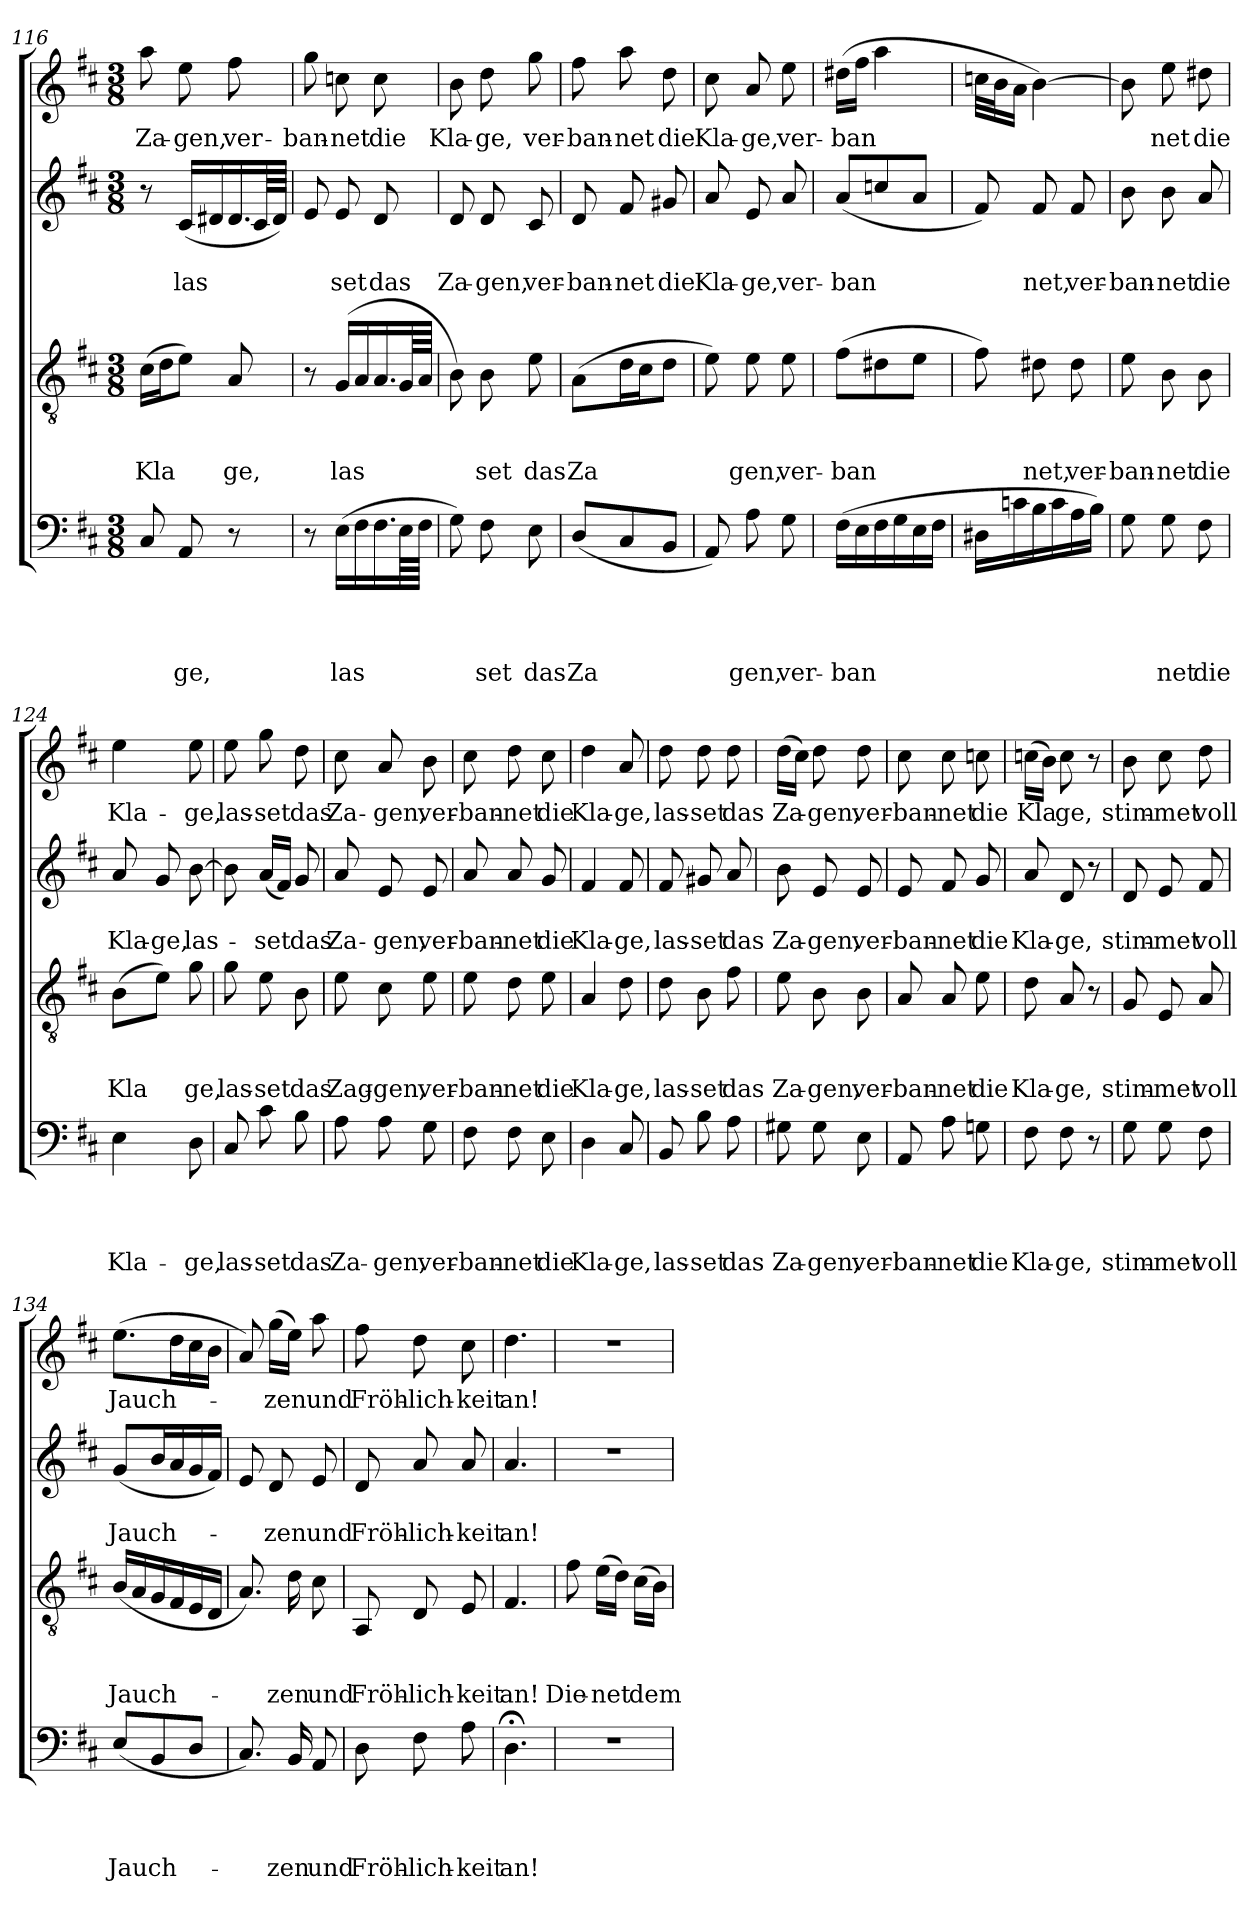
**kern	**text	**text	**text	**text	**kern	**text	**text	**text	**kern	**text	**text	**kern	**text
*part4	*part4	*part4	*part4	*part4	*part3	*part3	*part3	*part3	*part2	*part2	*part2	*part1	*part1
*staff4	*staff4	*staff4	*staff4	*staff4	*staff3	*staff3	*staff3	*staff3	*staff2	*staff2	*staff2	*staff1	*staff1
*clefF4	*	*	*	*	*clefGv2	*	*	*	*clefG2	*	*	*clefG2	*
*k[f#c#]	*	*	*	*	*k[f#c#]	*	*	*	*k[f#c#]	*	*	*k[f#c#]	*
*D:	*	*	*	*	*D:	*	*	*	*D:	*	*	*D:	*
*M3/8	*	*	*	*	*M3/8	*	*	*	*M3/8	*	*	*M3/8	*
=116	=116	=116	=116	=116	=116	=116	=116	=116	=116	=116	=116	=116	=116
!	!	!	!	!	!	!	!	!LO:LY:b	!	!	!	!	!LO:LY:b
8C#/	.	.	.	.	(>16c#\LL	.	.	Kla	8r	.	.	8aa\	Za-
.	.	.	.	.	16d\J	.	.	.	.	.	.	.	.
!	!	!	!	!LO:LY:b	!	!	!	!	!	!	!LO:LY:b	!	!LO:LY:b
8AA/	.	.	.	ge,	8e\J)	.	.	.	(<16c#/LL	.	las	8ee\	-gen,
.	.	.	.	.	.	.	.	.	16d#X/	.	.	.	.
!	!	!	!	!	!	!	!	!LO:LY:b	!	!	!	!	!LO:LY:b
8r	.	.	.	.	8A/	.	.	ge,	16.d#/	.	.	8ff#\	ver-
.	.	.	.	.	.	.	.	.	64c#/LL	.	.	.	.
.	.	.	.	.	.	.	.	.	64d#/JJJJ)	.	.	.	.
!!LO:PB:g=z
=117	=117	=117	=117	=117	=117	=117	=117	=117	=117	=117	=117	=117	=117
!	!	!	!	!	!	!	!	!	!	!	!	!	!LO:LY:b
8r	.	.	.	.	8r	.	.	.	8e/	.	.	8gg\	-ban-
!	!	!	!	!LO:LY:b	!	!	!	!LO:LY:b	!	!	!LO:LY:b	!	!LO:LY:b
(>16E\LL	.	.	.	las	(<16G/LL	.	.	las	8e/	.	set	8ccn\	-net
16F#\	.	.	.	.	16A/	.	.	.	.	.	.	.	.
!	!	!	!	!	!	!	!	!	!	!	!LO:LY:b	!	!LO:LY:b
16.F#\	.	.	.	.	16.A/	.	.	.	8d/	.	das	8cc\	die
64E\LL	.	.	.	.	64G/LL	.	.	.	.	.	.	.	.
64F#\JJJJ	.	.	.	.	64A/JJJJ	.	.	.	.	.	.	.	.
=118	=118	=118	=118	=118	=118	=118	=118	=118	=118	=118	=118	=118	=118
!	!	!	!	!	!	!	!	!	!	!	!LO:LY:b	!	!LO:LY:b
8G\)	.	.	.	.	8B\)	.	.	.	8d/	.	Za-	8b\	Kla-
!	!	!	!	!LO:LY:b	!	!	!	!LO:LY:b	!	!	!LO:LY:b	!	!LO:LY:b
8F#\	.	.	.	set	8B\	.	.	set	8d/	.	-gen,	8dd\	-ge,
!	!	!	!	!LO:LY:b	!	!	!	!LO:LY:b	!	!	!LO:LY:b	!	!LO:LY:b
8E\	.	.	.	das	8e\	.	.	das	8c#/	.	ver-	8gg\	ver-
=119	=119	=119	=119	=119	=119	=119	=119	=119	=119	=119	=119	=119	=119
!	!	!	!	!LO:LY:b	!	!	!	!LO:LY:b	!	!	!LO:LY:b	!	!LO:LY:b
(<8D/L	.	.	.	Za	(>8A\L	.	.	Za	8d/	.	-ban-	8ff#\	-ban-
!	!	!	!	!	!	!	!	!	!	!	!LO:LY:b	!	!LO:LY:b
8C#/	.	.	.	.	16d\L	.	.	.	8f#/	.	-net	8aa\	-net
.	.	.	.	.	16c#\J	.	.	.	.	.	.	.	.
!	!	!	!	!	!	!	!	!	!	!	!LO:LY:b	!	!LO:LY:b
8BB/J	.	.	.	.	8d\J	.	.	.	8g#X/	.	die	8dd\	die
=120	=120	=120	=120	=120	=120	=120	=120	=120	=120	=120	=120	=120	=120
!	!	!	!	!	!	!	!	!	!	!	!LO:LY:b	!	!LO:LY:b
8AA/)	.	.	.	.	8e\)	.	.	.	8a/	.	Kla-	8cc#\	Kla-
!	!	!	!	!LO:LY:b	!	!	!	!LO:LY:b	!	!	!LO:LY:b	!	!LO:LY:b
8A\	.	.	.	gen,	8e\	.	.	gen,	8e/	.	-ge,	8a/	-ge,
!	!	!	!	!LO:LY:b	!	!	!	!LO:LY:b	!	!	!LO:LY:b	!	!LO:LY:b
8G\	.	.	.	ver-	8e\	.	.	ver-	8a/	.	ver-	8ee\	ver-
=121	=121	=121	=121	=121	=121	=121	=121	=121	=121	=121	=121	=121	=121
!	!	!	!	!LO:LY:b	!	!	!	!LO:LY:b	!	!	!LO:LY:b	!	!LO:LY:b
(>16F#\LL	.	.	.	-ban	(>8f#\L	.	.	-ban	(>8a/L	.	-ban	(>16dd#X\LL	-ban
16E\	.	.	.	.	.	.	.	.	.	.	.	16ff#\JJ	.
16F#\	.	.	.	.	8d#X\	.	.	.	8ccn/	.	.	4aa\	.
16G\	.	.	.	.	.	.	.	.	.	.	.	.	.
16E\	.	.	.	.	8e\J	.	.	.	8a/J	.	.	.	.
16F#\JJ	.	.	.	.	.	.	.	.	.	.	.	.	.
=122	=122	=122	=122	=122	=122	=122	=122	=122	=122	=122	=122	=122	=122
16D#X\LL	.	.	.	.	8f#\)	.	.	.	8f#/)	.	.	32ccn\LLL	.
.	.	.	.	.	.	.	.	.	.	.	.	32b\J	.
16cn\	.	.	.	.	.	.	.	.	.	.	.	16a\JJ	.
!	!	!	!	!	!	!	!	!LO:LY:b	!	!	!LO:LY:b	!	!
16B\	.	.	.	.	8d#X\	.	.	net,	8f#/	.	net,	[4b\)	.
16c\	.	.	.	.	.	.	.	.	.	.	.	.	.
!	!	!	!	!	!	!	!	!LO:LY:b	!	!	!LO:LY:b	!	!
16A\	.	.	.	.	8d#\	.	.	ver-	8f#/	.	ver-	.	.
16B\JJ)	.	.	.	.	.	.	.	.	.	.	.	.	.
!!LO:LB:g=z
=123	=123	=123	=123	=123	=123	=123	=123	=123	=123	=123	=123	=123	=123
!	!	!	!	!	!	!	!	!LO:LY:b	!	!	!LO:LY:b	!	!
8G\	.	.	.	.	8e\	.	.	-ban-	8b\	.	-ban-	8b\]	.
!	!	!	!	!LO:LY:b	!	!	!	!LO:LY:b	!	!	!LO:LY:b	!	!LO:LY:b
8G\	.	.	.	net	8B\	.	.	-net	8b\	.	-net	8ee\	net
!	!	!	!	!LO:LY:b	!	!	!	!LO:LY:b	!	!	!LO:LY:b	!	!LO:LY:b
8F#\	.	.	.	die	8B\	.	.	die	8a/	.	die	8dd#X\	die
=124	=124	=124	=124	=124	=124	=124	=124	=124	=124	=124	=124	=124	=124
!	!	!	!	!LO:LY:b	!	!	!	!LO:LY:b	!	!	!LO:LY:b	!	!LO:LY:b
4E\	.	.	.	Kla-	(>8B\L	.	.	Kla	8a/	.	Kla-	4ee\	Kla-
!	!	!	!	!	!	!	!	!	!	!	!LO:LY:b	!	!
.	.	.	.	.	8e\J)	.	.	.	8g/	.	-ge,	.	.
!	!	!	!	!LO:LY:b	!	!	!	!LO:LY:b	!	!	!LO:LY:b	!	!LO:LY:b
8D\	.	.	.	-ge,	8g\	.	.	ge,	[8b\	.	las-	8ee\	-ge,
=125	=125	=125	=125	=125	=125	=125	=125	=125	=125	=125	=125	=125	=125
!	!	!	!	!LO:LY:b	!	!	!	!LO:LY:b	!	!	!	!	!LO:LY:b
8C#/	.	.	.	las-	8g\	.	.	las-	8b\]	.	.	8ee\	las-
!	!	!	!	!LO:LY:b	!	!	!	!LO:LY:b	!	!	!LO:LY:b	!	!LO:LY:b
8c#\	.	.	.	-set	8e\	.	.	-set	(<16a/LL	.	-set	8gg\	-set
.	.	.	.	.	.	.	.	.	16f#/JJ)	.	.	.	.
!	!	!	!	!LO:LY:b	!	!	!	!LO:LY:b	!	!	!LO:LY:b	!	!LO:LY:b
8B\	.	.	.	das	8B\	.	.	das	8g/	.	das	8dd\	das
=126	=126	=126	=126	=126	=126	=126	=126	=126	=126	=126	=126	=126	=126
!	!	!	!	!LO:LY:b	!	!	!	!LO:LY:b	!	!	!LO:LY:b	!	!LO:LY:b
8A\	.	.	.	Za-	8e\	.	.	Zag-	8a/	.	Za-	8cc#\	Za-
!	!	!	!	!LO:LY:b	!	!	!	!LO:LY:b	!	!	!LO:LY:b	!	!LO:LY:b
8A\	.	.	.	-gen,	8c#\	.	.	-gen,	8e/	.	-gen,	8a/	-gen,
!	!	!	!	!LO:LY:b	!	!	!	!LO:LY:b	!	!	!LO:LY:b	!	!LO:LY:b
8G\	.	.	.	ver-	8e\	.	.	ver-	8e/	.	ver-	8b\	ver-
=127	=127	=127	=127	=127	=127	=127	=127	=127	=127	=127	=127	=127	=127
!	!	!	!	!LO:LY:b	!	!	!	!LO:LY:b	!	!	!LO:LY:b	!	!LO:LY:b
8F#\	.	.	.	-ban-	8e\	.	.	-ban-	8a/	.	-ban-	8cc#\	-ban-
!	!	!	!	!LO:LY:b	!	!	!	!LO:LY:b	!	!	!LO:LY:b	!	!LO:LY:b
8F#\	.	.	.	-net	8d\	.	.	-net	8a/	.	-net	8dd\	-net
!	!	!	!	!LO:LY:b	!	!	!	!LO:LY:b	!	!	!LO:LY:b	!	!LO:LY:b
8E\	.	.	.	die	8e\	.	.	die	8g/	.	die	8cc#\	die
!!LO:LB:g=z
=128	=128	=128	=128	=128	=128	=128	=128	=128	=128	=128	=128	=128	=128
!	!	!	!	!LO:LY:b	!	!	!	!LO:LY:b	!	!	!LO:LY:b	!	!LO:LY:b
4D\	.	.	.	Kla-	4A/	.	.	Kla-	4f#/	.	Kla-	4dd\	Kla-
!	!	!	!	!LO:LY:b	!	!	!	!LO:LY:b	!	!	!LO:LY:b	!	!LO:LY:b
8C#/	.	.	.	-ge,	8d\	.	.	-ge,	8f#/	.	-ge,	8a/	-ge,
=129	=129	=129	=129	=129	=129	=129	=129	=129	=129	=129	=129	=129	=129
!	!	!	!	!LO:LY:b	!	!	!	!LO:LY:b	!	!	!LO:LY:b	!	!LO:LY:b
8BB/	.	.	.	las-	8d\	.	.	las-	8f#/	.	las-	8dd\	las-
!	!	!	!	!LO:LY:b	!	!	!	!LO:LY:b	!	!	!LO:LY:b	!	!LO:LY:b
8B\	.	.	.	-set	8B\	.	.	-set	8g#X/	.	-set	8dd\	-set
!	!	!	!	!LO:LY:b	!	!	!	!LO:LY:b	!	!	!LO:LY:b	!	!LO:LY:b
8A\	.	.	.	das	8f#\	.	.	das	8a/	.	das	8dd\	das
=130	=130	=130	=130	=130	=130	=130	=130	=130	=130	=130	=130	=130	=130
!	!	!	!	!LO:LY:b	!	!	!	!LO:LY:b	!	!	!LO:LY:b	!	!LO:LY:b
8G#X\	.	.	.	Za-	8e\	.	.	Za-	8b\	.	Za-	(>16dd\LL	Za-
.	.	.	.	.	.	.	.	.	.	.	.	16cc#\JJ)	.
!	!	!	!	!LO:LY:b	!	!	!	!LO:LY:b	!	!	!LO:LY:b	!	!LO:LY:b
8G#\	.	.	.	-gen,	8B\	.	.	-gen,	8e/	.	-gen,	8dd\	-gen,
!	!	!	!	!LO:LY:b	!	!	!	!LO:LY:b	!	!	!LO:LY:b	!	!LO:LY:b
8E\	.	.	.	ver-	8B\	.	.	ver-	8e/	.	ver-	8dd\	ver-
=131	=131	=131	=131	=131	=131	=131	=131	=131	=131	=131	=131	=131	=131
!	!	!	!	!LO:LY:b	!	!	!	!LO:LY:b	!	!	!LO:LY:b	!	!LO:LY:b
8AA/	.	.	.	-ban-	8A/	.	.	-ban-	8e/	.	-ban-	8cc#\	-ban-
!	!	!	!	!LO:LY:b	!	!	!	!LO:LY:b	!	!	!LO:LY:b	!	!LO:LY:b
8A\	.	.	.	-net	8A/	.	.	-net	8f#/	.	-net	8cc#\	-net
!	!	!	!	!LO:LY:b	!	!	!	!LO:LY:b	!	!	!LO:LY:b	!	!LO:LY:b
8Gn\	.	.	.	die	8e\	.	.	die	8g/	.	die	8ccn\	die
!!LO:PB:g=z
=132	=132	=132	=132	=132	=132	=132	=132	=132	=132	=132	=132	=132	=132
!	!	!	!	!LO:LY:b	!	!	!	!LO:LY:b	!	!	!LO:LY:b	!	!LO:LY:b
8F#\	.	.	.	Kla-	8d\	.	.	Kla-	8a/	.	Kla-	(>16ccn\LL	Kla
.	.	.	.	.	.	.	.	.	.	.	.	16b\JJ)	.
!	!	!	!	!LO:LY:b	!	!	!	!LO:LY:b	!	!	!LO:LY:b	!	!LO:LY:b
8F#\	.	.	.	-ge,	8A/	.	.	-ge,	8d/	.	-ge,	8cc\	ge,
8r	.	.	.	.	8r	.	.	.	8r	.	.	8r	.
=133	=133	=133	=133	=133	=133	=133	=133	=133	=133	=133	=133	=133	=133
!	!	!	!	!LO:LY:b	!	!	!	!LO:LY:b	!	!	!LO:LY:b	!	!LO:LY:b
8G\	.	.	.	stim-	8G/	.	.	stim-	8d/	.	stim-	8b\	stim-
!	!	!	!	!LO:LY:b	!	!	!	!LO:LY:b	!	!	!LO:LY:b	!	!LO:LY:b
8G\	.	.	.	-met	8E/	.	.	-met	8e/	.	-met	8cc#\	-met
!	!	!	!	!LO:LY:b	!	!	!	!LO:LY:b	!	!	!LO:LY:b	!	!LO:LY:b
8F#\	.	.	.	voll	8A/	.	.	voll	8f#/	.	voll	8dd\	voll
=134	=134	=134	=134	=134	=134	=134	=134	=134	=134	=134	=134	=134	=134
!	!	!	!	!LO:LY:b	!	!	!	!LO:LY:b	!	!	!LO:LY:b	!	!LO:LY:b
(<8E/L	.	.	.	Jauch-	(<16B/LL	.	.	Jauch-	(<8g/L	.	Jauch-	(>8.ee\L	Jauch-
.	.	.	.	.	16A/	.	.	.	.	.	.	.	.
8BB/	.	.	.	.	16G/	.	.	.	16b/L	.	.	.	.
.	.	.	.	.	16F#/	.	.	.	16a/	.	.	16dd\L	.
8D/J	.	.	.	.	16E/	.	.	.	16g/	.	.	16cc#\	.
.	.	.	.	.	16D/JJ	.	.	.	16f#/JJ)	.	.	16b\JJ	.
=135	=135	=135	=135	=135	=135	=135	=135	=135	=135	=135	=135	=135	=135
8.C#/)	.	.	.	.	8.A/)	.	.	.	8e/	.	.	8a/)	.
!	!	!	!	!	!	!	!	!	!	!	!LO:LY:b	!	!LO:LY:b
.	.	.	.	.	.	.	.	.	8d/	.	-zen	(>16gg\LL	-zen
!	!	!	!	!LO:LY:b	!	!	!	!LO:LY:b	!	!	!	!	!
16BB/	.	.	.	-zen	16d\	.	.	-zen	.	.	.	16ee\JJ)	.
!	!	!	!	!LO:LY:b	!	!	!	!LO:LY:b	!	!	!LO:LY:b	!	!LO:LY:b
8AA/	.	.	.	und	8c#\	.	.	und	8e/	.	und	8aa\	und
!!LO:LB:g=z
=136	=136	=136	=136	=136	=136	=136	=136	=136	=136	=136	=136	=136	=136
!	!	!	!	!LO:LY:b	!	!	!	!LO:LY:b	!	!	!LO:LY:b	!	!LO:LY:b
8D\	.	.	.	Fröh-	8AA/	.	.	Fröh-	8d/	.	Fröh-	8ff#\	Fröh-
!	!	!	!	!LO:LY:b	!	!	!	!LO:LY:b	!	!	!LO:LY:b	!	!LO:LY:b
8F#\	.	.	.	-lich-	8D/	.	.	-lich-	8a/	.	-lich-	8dd\	-lich-
!	!	!	!	!LO:LY:b	!	!	!	!LO:LY:b	!	!	!LO:LY:b	!	!LO:LY:b
8A\	.	.	.	-keit	8E/	.	.	-keit	8a/	.	-keit	8cc#\	-keit
=137	=137	=137	=137	=137	=137	=137	=137	=137	=137	=137	=137	=137	=137
!	!	!	!	!LO:LY:b	!	!	!	!LO:LY:b	!	!	!LO:LY:b	!	!LO:LY:b
4.D;<\	.	.	.	an!	4.F#/	.	.	an!	4.a/	.	an!	4.dd\	an!
=138	=138	=138	=138	=138	=138	=138	=138	=138	=138	=138	=138	=138	=138
!	!	!	!	!	!	!	!	!LO:LY:b	!	!	!	!	!
4.r	.	.	.	.	8f#\	.	.	Die-	4.r	.	.	4.r	.
!	!	!	!	!	!	!	!	!LO:LY:b	!	!	!	!	!
.	.	.	.	.	(>16e\LL	.	.	-net	.	.	.	.	.
.	.	.	.	.	16d\JJ)	.	.	.	.	.	.	.	.
!	!	!	!	!	!	!	!	!LO:LY:b	!	!	!	!	!
.	.	.	.	.	(>16c#\LL	.	.	dem	.	.	.	.	.
.	.	.	.	.	16B\JJ)	.	.	.	.	.	.	.	.
=	=	=	=	=	=	=	=	=	=	=	=	=	=
*-	*-	*-	*-	*-	*-	*-	*-	*-	*-	*-	*-	*-	*-
